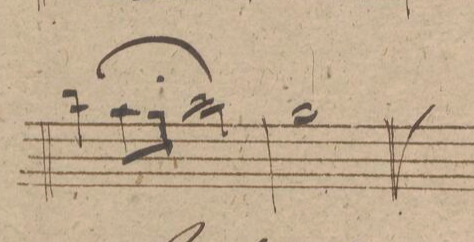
**kern	**dynam
*I"Oboe 1mo	*
*clefG2	*
*k[f#c#g#d#]	*
*met(c)	*
*M4/4	*
(>4bb\	.
*Xtremolo	*
*8\left	*
8aa\L	.
*8\right	*
8gg#\J	.
2aa\;)	.
=80	=80
1gg#\	.
==	==
*-	*-
